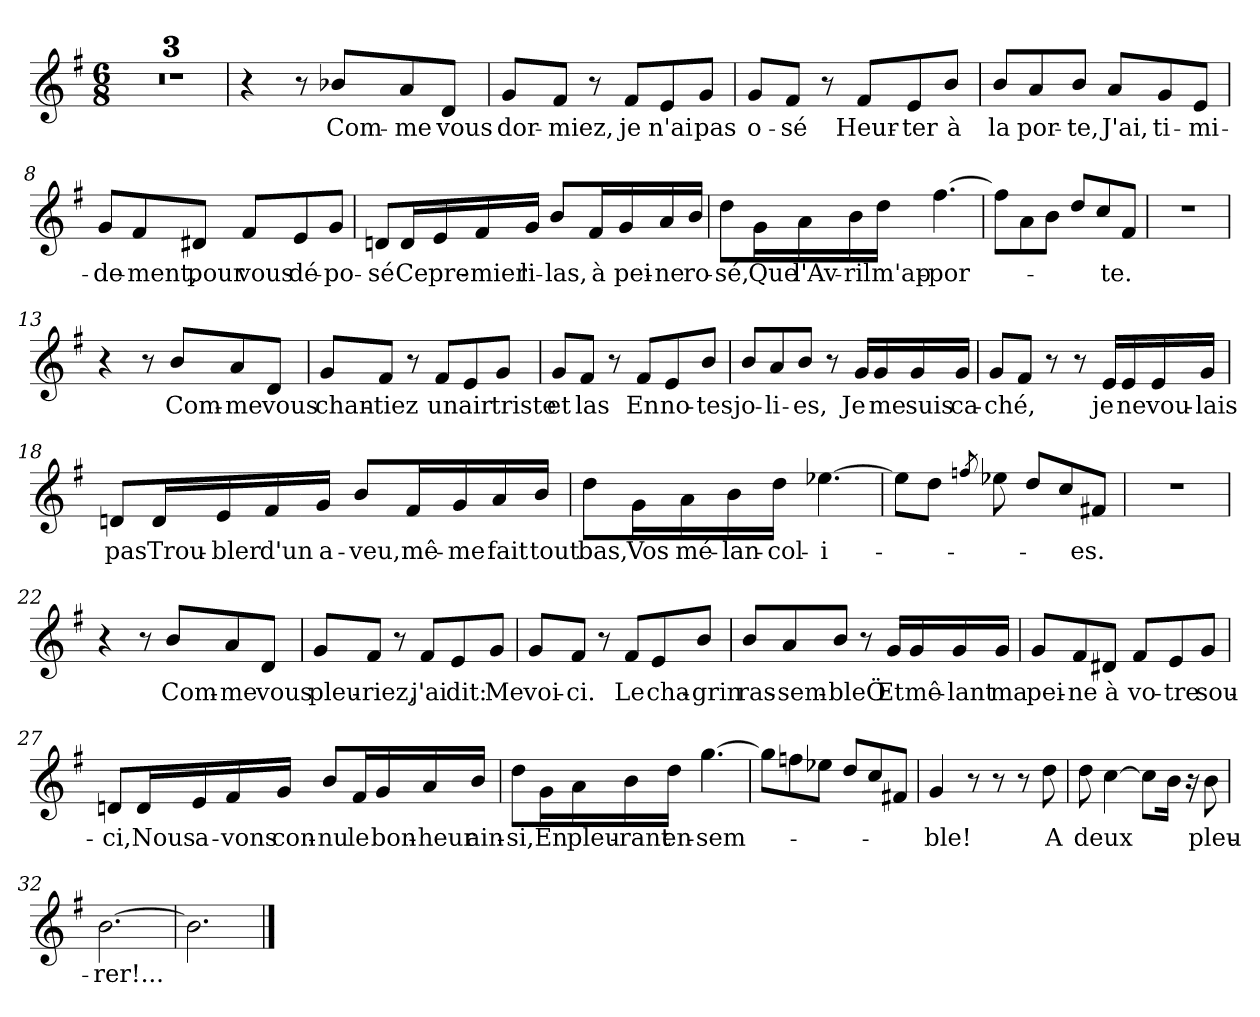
**kern	**text
*part1	*part1
*staff1	*staff1
*clefG2	*
*k[f#]	*
*M6/8	*
=1	=1
2.r	.
=2	=2
2.r	.
=3	=3
2.r	.
=4	=4
4r	.
8r	.
!	!LO:LY:b
8b-X/L	Com-
!	!LO:LY:b
8a/	-me
!	!LO:LY:b
8d/J	vous
=5	=5
!	!LO:LY:b
8g/L	dor-
!	!LO:LY:b
8f#/J	-miez,
8r	.
!	!LO:LY:b
8f#/L	je
!	!LO:LY:b
8e/	n'ai
!	!LO:LY:b
8g/J	pas
=6	=6
!	!LO:LY:b
8g/L	o-
!	!LO:LY:b
8f#/J	-sé
8r	.
!	!LO:LY:b
8f#/L	Heur-
!	!LO:LY:b
8e/	-ter
!	!LO:LY:b
8b/J	à
=7	=7
!	!LO:LY:b
8b/L	la
!	!LO:LY:b
8a/	por-
!	!LO:LY:b
8b/J	-te,
!	!LO:LY:b
8a/L	J'ai,
!	!LO:LY:b
8g/	ti-
!	!LO:LY:b
8e/J	-mi-
!!LO:LB:g=z
=8	=8
!	!LO:LY:b
8g/L	-de-
!	!LO:LY:b
8f#/	-ment,
!	!LO:LY:b
8d#X/J	pour
!	!LO:LY:b
8f#/L	vous
!	!LO:LY:b
8e/	dé-
!	!LO:LY:b
8g/J	-po-
=9	=9
!	!LO:LY:b
8dn/L	-sé
!	!LO:LY:b
16d/L	Ce
!	!LO:LY:b
16e/	pre-
!	!LO:LY:b
16f#/	-mier
!	!LO:LY:b
16g/JJ	li-
!	!LO:LY:b
8b/L	-las,
!	!LO:LY:b
16f#/L	à
!	!LO:LY:b
16g/	pei-
!	!LO:LY:b
16a/	-ne
!	!LO:LY:b
16b/JJ	ro-
=10	=10
!	!LO:LY:b
8dd\L	-sé,
!	!LO:LY:b
16g\L	Que
!	!LO:LY:b
16a\	l'Av-
!	!LO:LY:b
16b\	-ril
!	!LO:LY:b
16dd\JJ	m'ap-
!	!LO:LY:b
[4.ff#\	-por-
=11	=11
8ff#\L]	.
8a\	.
8b\J	.
8dd/L	.
8cc/	.
!	!LO:LY:b
8f#/J	-te.
=12	=12
2.r	.
!!LO:LB:g=z
=13	=13
4r	.
8r	.
!	!LO:LY:b
8b/L	Com-
!	!LO:LY:b
8a/	-me
!	!LO:LY:b
8d/J	vous
=14	=14
!	!LO:LY:b
8g/L	chan-
!	!LO:LY:b
8f#/J	-tiez
8r	.
!	!LO:LY:b
8f#/L	un
!	!LO:LY:b
8e/	air
!	!LO:LY:b
8g/J	triste
=15	=15
!	!LO:LY:b
8g/L	et
!	!LO:LY:b
8f#/J	las
8r	.
!	!LO:LY:b
8f#/L	En
!	!LO:LY:b
8e/	no-
!	!LO:LY:b
8b/J	-tes
=16	=16
!	!LO:LY:b
8b/L	jo-
!	!LO:LY:b
8a/	-li-
!	!LO:LY:b
8b/J	-es,
8r	.
!	!LO:LY:b
16g/LL	Je
!	!LO:LY:b
16g/	me
!	!LO:LY:b
16g/	suis
!	!LO:LY:b
16g/JJ	ca-
=17	=17
!	!LO:LY:b
8g/L	-ché,
8f#/J	.
8r	.
8r	.
!	!LO:LY:b
16e/LL	je
!	!LO:LY:b
16e/	ne
!	!LO:LY:b
16e/	vou-
!	!LO:LY:b
16g/JJ	-lais
!!LO:LB:g=z
=18	=18
!	!LO:LY:b
8dn/L	pas
!	!LO:LY:b
16d/L	Trou-
!	!LO:LY:b
16e/	-bler
!	!LO:LY:b
16f#/	d'un
!	!LO:LY:b
16g/JJ	a-
!	!LO:LY:b
8b/L	-veu,
!	!LO:LY:b
16f#/L	mê-
!	!LO:LY:b
16g/	-me
!	!LO:LY:b
16a/	fait
!	!LO:LY:b
16b/JJ	tout
=19	=19
!	!LO:LY:b
8dd\L	bas,
!	!LO:LY:b
16g\L	Vos
!	!LO:LY:b
16a\	mé-
!	!LO:LY:b
16b\	-lan-
!	!LO:LY:b
16dd\JJ	-col-
!	!LO:LY:b
[4.ee-X\	-i-
=20	=20
8ee-\L]	.
8dd\J	.
8qffn/	.
8ee-X\	.
8dd/L	.
8cc/	.
!	!LO:LY:b
8f#X/J	-es.
=21	=21
2.r	.
=22	=22
4r	.
8r	.
!	!LO:LY:b
8b/L	Com-
!	!LO:LY:b
8a/	-me
!	!LO:LY:b
8d/J	vous
!!LO:LB:g=z
=23	=23
!	!LO:LY:b
8g/L	pleu-
!	!LO:LY:b
8f#/J	riez,
8r	.
!	!LO:LY:b
8f#/L	j'ai
!	!LO:LY:b
8e/	dit:
!	!LO:LY:b
8g/J	Me
=24	=24
!	!LO:LY:b
8g/L	voi-
!	!LO:LY:b
8f#/J	-ci.
8r	.
!	!LO:LY:b
8f#/L	Le
!	!LO:LY:b
8e/	cha-
!	!LO:LY:b
8b/J	-grin
=25	=25
!	!LO:LY:b
8b/L	ras-
!	!LO:LY:b
8a/	-sem-
!	!LO:LY:b
8b/J	-bleÖ
8r	.
!	!LO:LY:b
16g/LL	Et
!	!LO:LY:b
16g/	mê-
!	!LO:LY:b
16g/	-lant
!	!LO:LY:b
16g/JJ	ma
=26	=26
!	!LO:LY:b
8g/L	pei-
!	!LO:LY:b
8f#/	-ne
!	!LO:LY:b
8d#X/J	à
!	!LO:LY:b
8f#/L	vo-
!	!LO:LY:b
8e/	-tre
!	!LO:LY:b
8g/J	sou-
!!LO:LB:g=z
=27	=27
!	!LO:LY:b
8dn/L	-ci,
!	!LO:LY:b
16d/L	Nous
!	!LO:LY:b
16e/	a-
!	!LO:LY:b
16f#/	-vons
!	!LO:LY:b
16g/JJ	con-
!	!LO:LY:b
8b/L	-nu
!	!LO:LY:b
16f#/L	le
!	!LO:LY:b
16g/	bon-
!	!LO:LY:b
16a/	-heur
!	!LO:LY:b
16b/JJ	ain-
=28	=28
!	!LO:LY:b
8dd\L	-si,
!	!LO:LY:b
16g\L	En
!	!LO:LY:b
16a\	pleu-
!	!LO:LY:b
16b\	-rant
!	!LO:LY:b
16dd\JJ	en-
!	!LO:LY:b
[4.gg\	-sem-
=29	=29
8gg\L]	.
8ffn\	.
8ee-X\J	.
8dd/L	.
8cc/	.
8f#X/J	.
=30	=30
!	!LO:LY:b
4g/	-ble!
8r	.
8r	.
8r	.
!	!LO:LY:b
8dd\	A
=31	=31
!	!LO:LY:b
8dd\	deux
[4cc\	.
8cc\L]	.
16b\Jk	.
16r	.
!	!LO:LY:b
8b\	pleu-
=32	=32
!	!LO:LY:b
[2.b\	-rer!...
!!LO:LB:g=z
=33	=33
2.b\]	.
==	==
*-	*-
